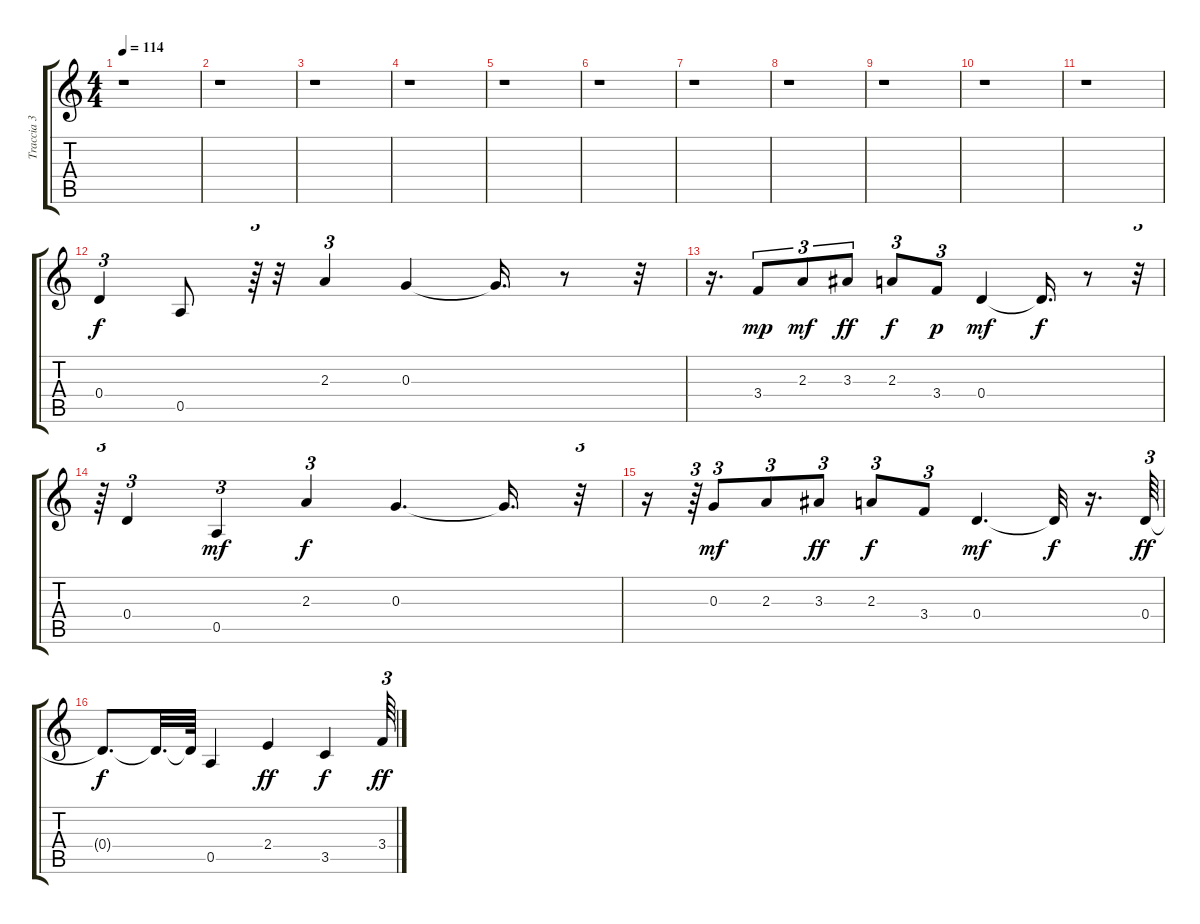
\track ("Traccia 3" "Traccia 3") {instrument acousticguitarsteel}
\staff {score tabs}
\tuning (E4 B3 G3 D3 A2 E2) {hide}
\ts (4 4)
\tempo 114
\clef g2
\ks c
r.1{dy f instrument acousticguitarsteel} |
r.1 |
r.1 |
r.1 |
r.1 |
r.1 |
r.1 |
r.1 |
r.1 |
r.1 |
r.1 |
0.4.4{tu (3 2)} 0.5.8 r.64{tu (3 2)} r.32 2.3.4{tu (3 2)} 0.3.4 0.3{t}.16{d} r.8 r.32 |
r.16{d} 3.4.8{tu (3 2) dy mp} 2.3.8{tu (3 2) dy mf} 3.3.8{tu (3 2) dy ff} 2.3.8{tu (3 2) dy f} 3.4.8{tu (3 2) dy p} 0.4.4{dy mf} 0.4{t}.16{d dy f} r.8 r.32{tu (3 2)} |
r.64{tu (3 2)} 0.4.4{tu (3 2)} 0.5.4{tu (3 2) dy mf} 2.3.4{tu (3 2) dy f} 0.3.4{d} 0.3{t}.16{d} r.32{tu (3 2)} |
r.16 r.64{tu (3 2)} 0.3.8{tu (3 2) dy mf} 2.3.8{tu (3 2)} 3.3.8{tu (3 2) dy ff} 2.3.8{tu (3 2) dy f} 3.4.8{tu (3 2)} 0.4.4{d dy mf} 0.4{t}.32{dy f} r.16{d} 0.4.64{tu (3 2) dy ff} |
0.4{t}.8{d dy f} 0.4{t}.32{d} 0.4{t}.64 0.5.4 2.4.4{dy ff} 3.5.4{dy f} 3.4.64{tu (3 2) dy ff}
